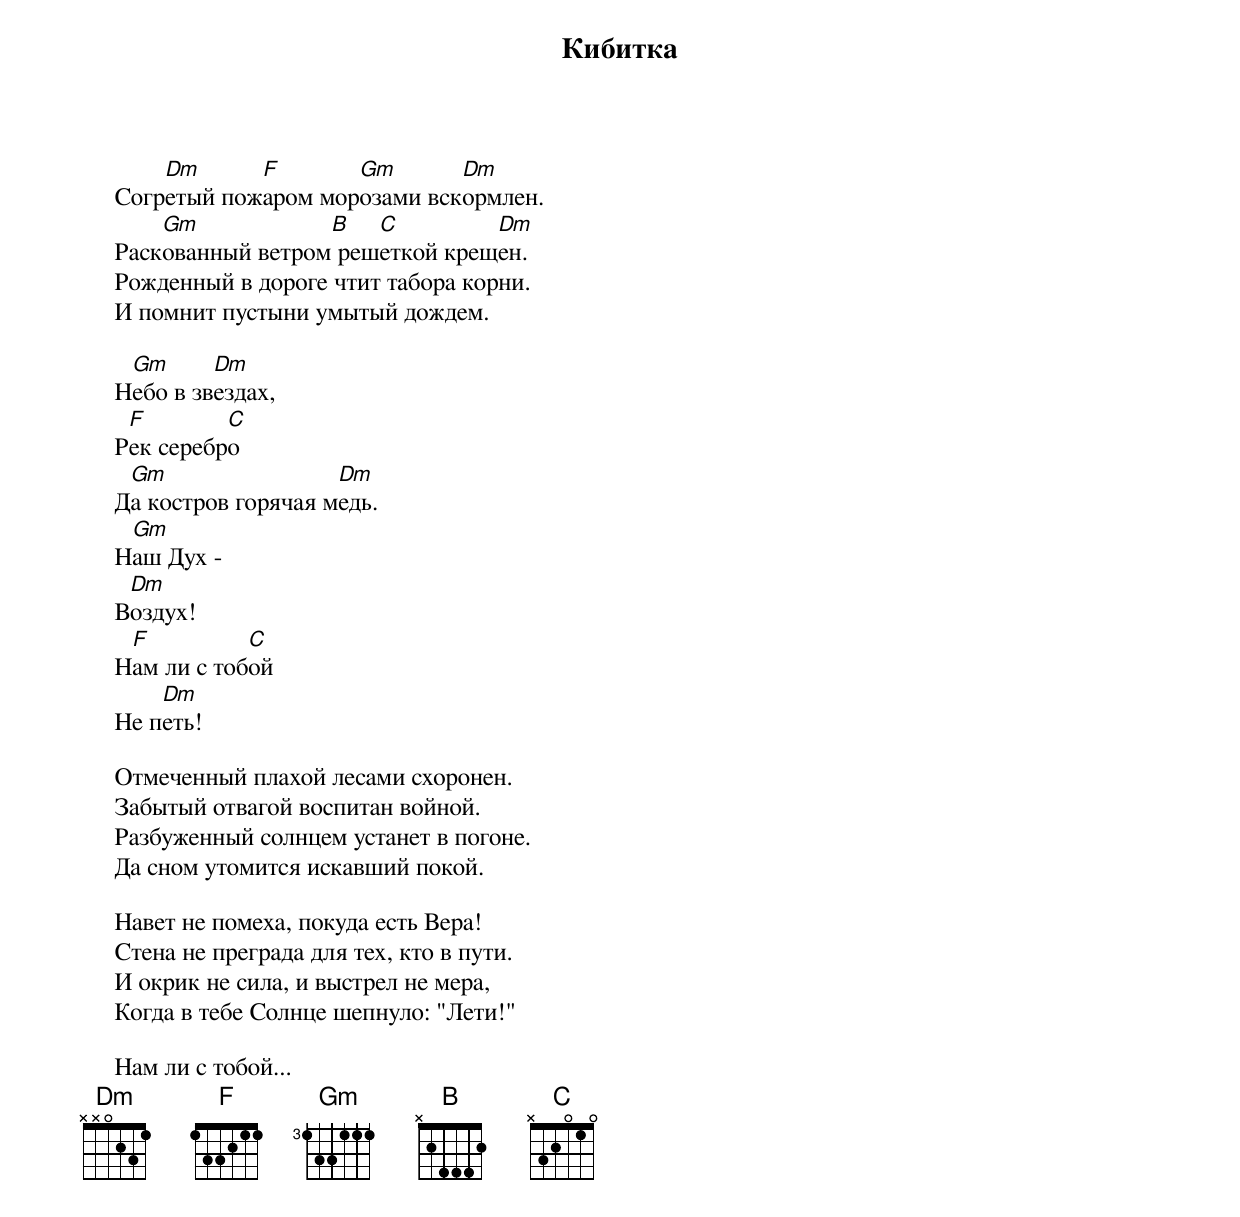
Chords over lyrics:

	Кибитка


         Dm      F       Gm       Dm
     Согретый пожаром морозами вскормлен.
         Gm            B   C         Dm
     Раскованный ветром решеткой крещен.
     Рожденный в дороге чтит табора корни.
     И помнит пустыни умытый дождем.

      Gm      Dm
     Небо в звездах,
      F        C
     Рек серебро
      Gm                 Dm
     Да костров горячая медь.
      Gm
     Наш Дух -
      Dm
     Воздух!
      F          C
     Нам ли с тобой
         Dm
     Не петь!

     Отмеченный плахой лесами схоронен.
     Забытый отвагой воспитан войной.
     Разбуженный солнцем устанет в погоне.
     Да сном утомится искавший покой.

     Навет не помеха, покуда есть Вера!
     Стена не преграда для тех, кто в пути.
     И окрик не сила, и выстрел не мера,
     Когда в тебе Солнце шепнуло: "Лети!"

     Нам ли с тобой...
